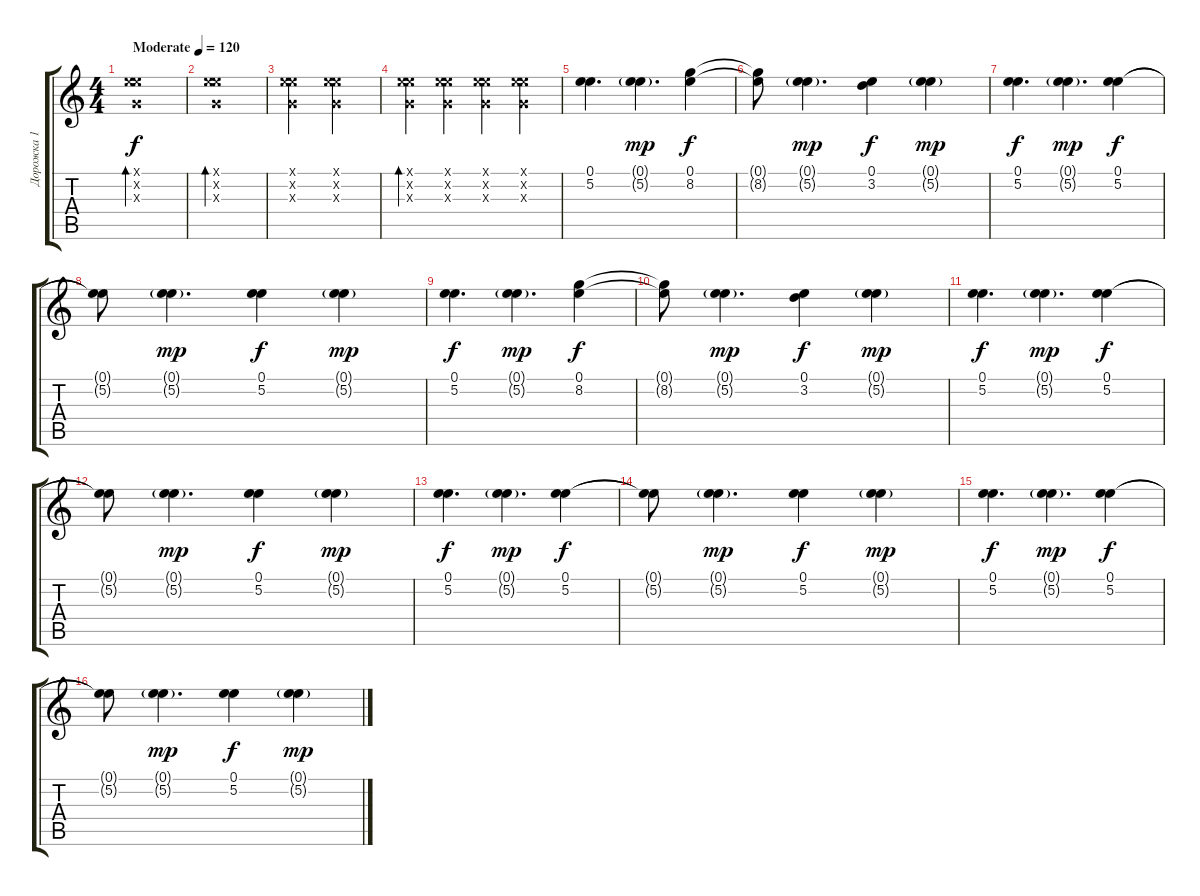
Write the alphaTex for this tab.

\track ("Дорожка 1" "Дорожка 1") {instrument acousticguitarnylon}
\staff {score tabs}
\tuning (E4 B3 G3 D3 A2 E2) {hide}
\ts (4 4)
\tempo (120 "Moderate")
\clef g2
\ks c
(0.1{x} 5.2{x} 0.3{x}).1{bd 240 dy f instrument acousticguitarnylon} |
(0.1{x} 5.2{x} 0.3{x}).1{bd 480} |
(0.1{x} 5.2{x} 0.3{x}).2 (0.1{x} 5.2{x} 0.3{x}).2 |
(0.1{x} 5.2{x} 0.3{x}).4{bd 60} (0.1{x} 5.2{x} 0.3{x}).4 (0.1{x} 5.2{x} 0.3{x}).4 (0.1{x} 5.2{x} 0.3{x}).4 |
(0.1 5.2).4{d} (0.1{g} 5.2{g}).4{d dy mp} (0.1 8.2).4{dy f} |
(0.1{t} 8.2{t}).8 (0.1{g} 5.2{g}).4{d dy mp} (0.1 3.2).4{dy f} (0.1{g} 5.2{g}).4{dy mp} |
(0.1 5.2).4{d dy f} (0.1{g} 5.2{g}).4{d dy mp} (0.1 5.2).4{dy f} |
(0.1{t} 5.2{t}).8 (0.1{g} 5.2{g}).4{d dy mp} (0.1 5.2).4{dy f} (0.1{g} 5.2{g}).4{dy mp} |
(0.1 5.2).4{d dy f} (0.1{g} 5.2{g}).4{d dy mp} (0.1 8.2).4{dy f} |
(0.1{t} 8.2{t}).8 (0.1{g} 5.2{g}).4{d dy mp} (0.1 3.2).4{dy f} (0.1{g} 5.2{g}).4{dy mp} |
(0.1 5.2).4{d dy f} (0.1{g} 5.2{g}).4{d dy mp} (0.1 5.2).4{dy f} |
(0.1{t} 5.2{t}).8 (0.1{g} 5.2{g}).4{d dy mp} (0.1 5.2).4{dy f} (0.1{g} 5.2{g}).4{dy mp} |
(0.1 5.2).4{d dy f} (0.1{g} 5.2{g}).4{d dy mp} (0.1 5.2).4{dy f} |
(0.1{t} 5.2{t}).8 (0.1{g} 5.2{g}).4{d dy mp} (0.1 5.2).4{dy f} (0.1{g} 5.2{g}).4{dy mp} |
(0.1 5.2).4{d dy f} (0.1{g} 5.2{g}).4{d dy mp} (0.1 5.2).4{dy f} |
(0.1{t} 5.2{t}).8 (0.1{g} 5.2{g}).4{d dy mp} (0.1 5.2).4{dy f} (0.1{g} 5.2{g}).4{dy mp}
